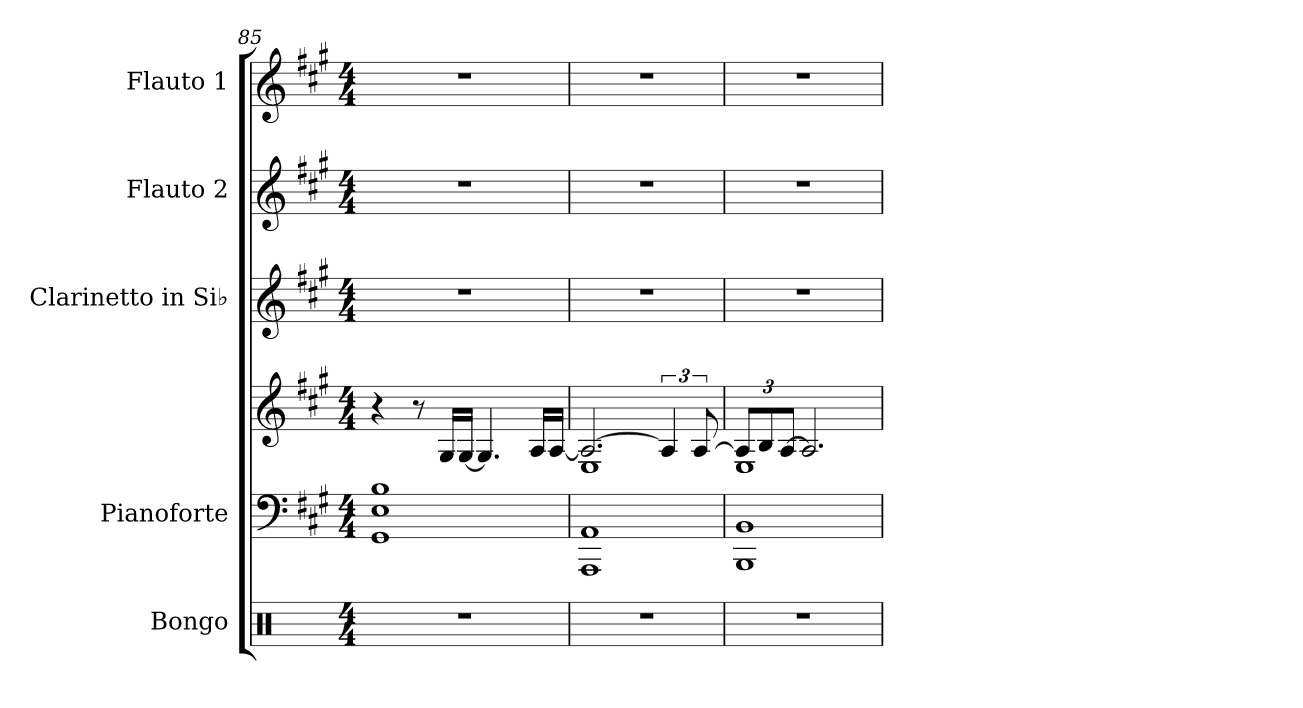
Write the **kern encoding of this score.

**kern	**kern	**kern	**kern	**kern	**kern
*part5	*part4	*part4	*part3	*part2	*part1
*staff6	*staff5	*staff4	*staff3	*staff2	*staff1
*I"Bongo	*I"Pianoforte	*	*I"Clarinetto in Si♭	*I"Flauto 2	*I"Flauto 1
*I'Bon.	*I'Pf.	*	*I'Cl. Si♭	*I'Fl.2	*I'Fl.1
!!LO:LB:g=z
*clefX	*clefF4	*clefG2	*clefG2	*clefG2	*clefG2
*	*	*	*ITrd1c2	*	*
*k[]	*k[f#c#g#]	*k[f#c#g#]	*k[f#]	*k[f#c#g#]	*k[f#c#g#]
*M4/4	*M4/4	*M4/4	*M4/4	*M4/4	*M4/4
=85	=85	=85	=85	=85	=85
1r	1GG# 1E 1B	4r	1r	1r	1r
.	.	8r	.	.	.
.	.	16G#/LL	.	.	.
.	.	[16G#/JJ	.	.	.
.	.	4.G#/]	.	.	.
.	.	16A/LL	.	.	.
.	.	[16A/JJ	.	.	.
=86	=86	=86	=86	=86	=86
*	*	*^	*	*	*
1r	1AAA 1AA	2.A/_	1E	1r	1r	1r
.	.	6A/]	.	.	.	.
.	.	[12A/	.	.	.	.
=87	=87	=87	=87	=87	=87	=87
*	*	*Xbrackettup	*	*	*	*
1r	1BBB 1BB	12A/L]	1E	1r	1r	1r
.	.	12B/	.	.	.	.
.	.	[12A/J	.	.	.	.
.	.	2.A/]	.	.	.	.
*	*	*v	*v	*	*	*
=	=	=	=	=	=
*-	*-	*-	*-	*-	*-
